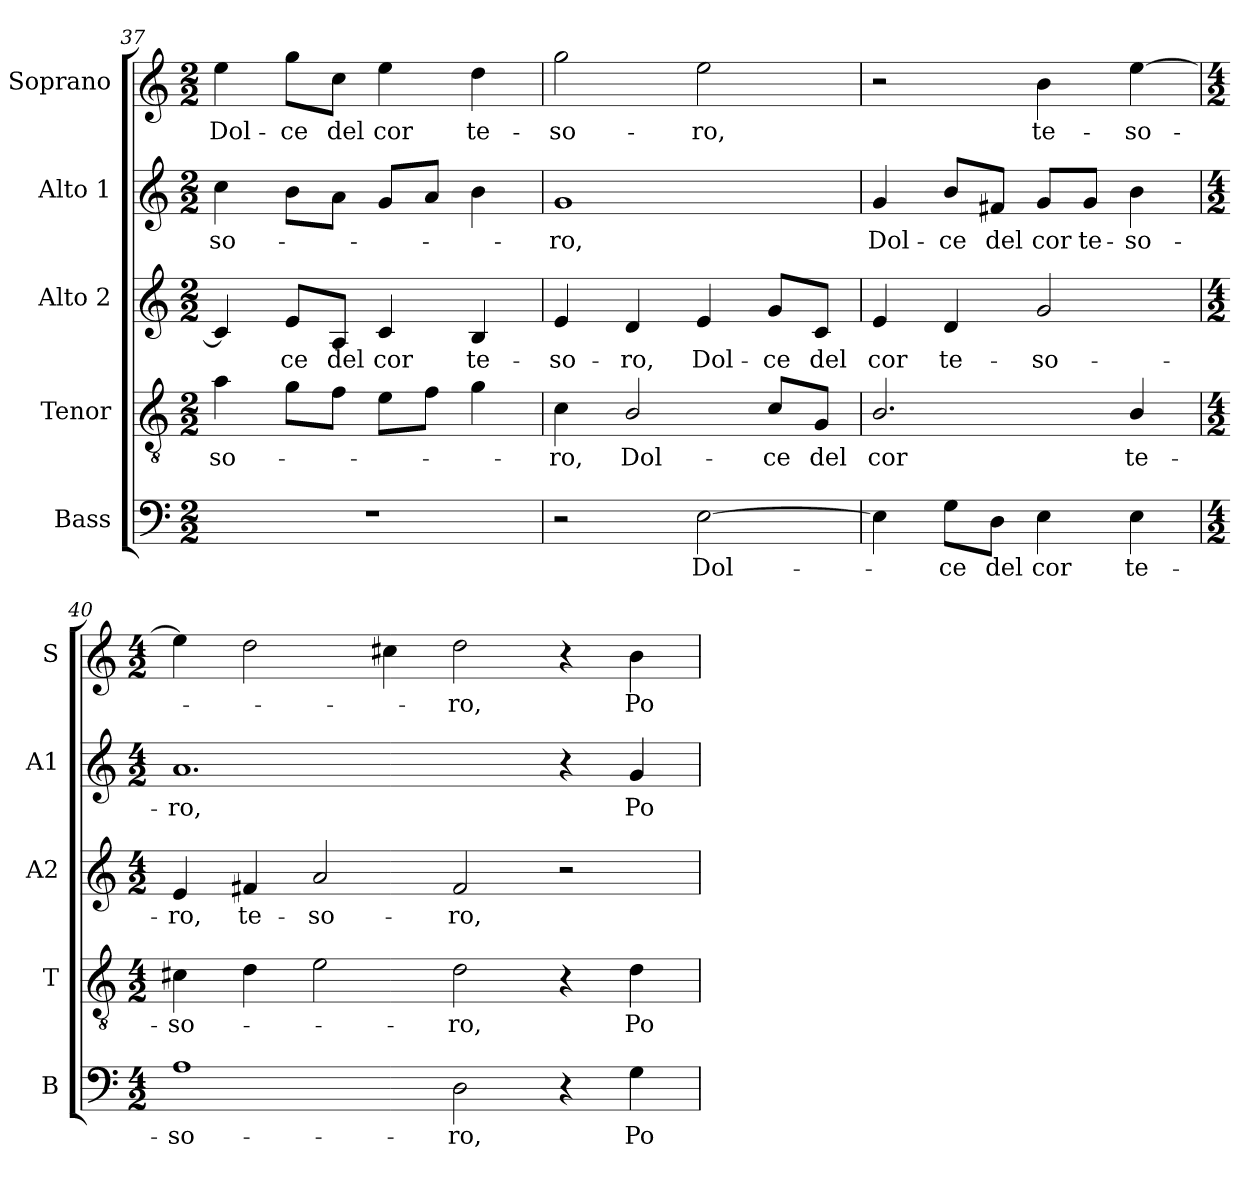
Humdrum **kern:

**kern	**text	**kern	**text	**kern	**text	**kern	**text	**kern	**text
*part5	*part5	*part4	*part4	*part3	*part3	*part2	*part2	*part1	*part1
*staff5	*staff5	*staff4	*staff4	*staff3	*staff3	*staff2	*staff2	*staff1	*staff1
*I"Bass	*	*I"Tenor	*	*I"Alto 2	*	*I"Alto 1	*	*I"Soprano	*
*I'B	*	*I'T	*	*I'A2	*	*I'A1	*	*I'S	*
!!LO:LB:g=z
*clefF4	*	*clefGv2	*	*clefG2	*	*clefG2	*	*clefG2	*
*	*	*ITrd7c12	*	*	*	*	*	*	*
*k[]	*	*k[]	*	*k[]	*	*k[]	*	*k[]	*
*C:	*	*C:	*	*C:	*	*C:	*	*C:	*
*M2/2	*	*M2/2	*	*M2/2	*	*M2/2	*	*M2/2	*
=37	=37	=37	=37	=37	=37	=37	=37	=37	=37
!	!	!	!LO:LY:b:color=#000000	!	!	!	!	!	!
!	!	!	!	!	!	!	!LO:LY:b:color=#000000	!	!
!	!	!	!	!	!	!	!	!	!LO:LY:b:color=#000000
1r	.	4Ai\	-so-	4ci/]	.	4cci\	-so-	4eei\	Dol-
!	!	!	!	!	!LO:LY:b:color=#000000	!	!	!	!
!	!	!	!	!	!	!	!	!	!LO:LY:b:color=#000000
.	.	8Gi\L	.	8ei/L	-ce	8bi\L	.	8ggi\L	-ce
!	!	!	!	!	!LO:LY:b:color=#000000	!	!	!	!
!	!	!	!	!	!	!	!	!	!LO:LY:b:color=#000000
.	.	8Fi\J	.	8Ai/J	del	8ai\J	.	8cci\J	del
!	!	!	!	!	!LO:LY:b:color=#000000	!	!	!	!
!	!	!	!	!	!	!	!	!	!LO:LY:b:color=#000000
.	.	8Ei\L	.	4ci/	cor	8gi/L	.	4eei\	cor
.	.	8Fi\J	.	.	.	8ai/J	.	.	.
!	!	!	!	!	!LO:LY:b:color=#000000	!	!	!	!
!	!	!	!	!	!	!	!	!	!LO:LY:b:color=#000000
.	.	4Gi\	.	4Bi/	te-	4bi\	.	4ddi\	te-
=38	=38	=38	=38	=38	=38	=38	=38	=38	=38
!	!	!	!LO:LY:b:color=#000000	!	!	!	!	!	!
!	!	!	!	!	!LO:LY:b:color=#000000	!	!	!	!
!	!	!	!	!	!	!	!LO:LY:b:color=#000000	!	!
!	!	!	!	!	!	!	!	!	!LO:LY:b:color=#000000
2r	.	4Ci\	-ro,	4ei/	-so-	1gi	-ro,	2ggi\	-so-
!	!	!	!LO:LY:b:color=#000000	!	!	!	!	!	!
!	!	!	!	!	!LO:LY:b:color=#000000	!	!	!	!
.	.	2BBi/	Dol-	4di/	-ro,	.	.	.	.
!	!LO:LY:b:color=#000000	!	!	!	!	!	!	!	!
!	!	!	!	!	!LO:LY:b:color=#000000	!	!	!	!
!	!	!	!	!	!	!	!	!	!LO:LY:b:color=#000000
[2Ei\	Dol-	.	.	4ei/	Dol-	.	.	2eei\	-ro,
!	!	!	!LO:LY:b:color=#000000	!	!	!	!	!	!
!	!	!	!	!	!LO:LY:b:color=#000000	!	!	!	!
.	.	8Ci/L	-ce	8gi/L	-ce	.	.	.	.
!	!	!	!LO:LY:b:color=#000000	!	!	!	!	!	!
!	!	!	!	!	!LO:LY:b:color=#000000	!	!	!	!
.	.	8GGi/J	del	8ci/J	del	.	.	.	.
=39	=39	=39	=39	=39	=39	=39	=39	=39	=39
!	!	!	!LO:LY:b:color=#000000	!	!	!	!	!	!
!	!	!	!	!	!LO:LY:b:color=#000000	!	!	!	!
!	!	!	!	!	!	!	!LO:LY:b:color=#000000	!	!
4Ei\]	.	2.BBi/	cor	4ei/	cor	4gi/	Dol-	2r	.
!	!LO:LY:b:color=#000000	!	!	!	!	!	!	!	!
!	!	!	!	!	!LO:LY:b:color=#000000	!	!	!	!
!	!	!	!	!	!	!	!LO:LY:b:color=#000000	!	!
8Gi\L	-ce	.	.	4di/	te-	8bi/L	-ce	.	.
!	!LO:LY:b:color=#000000	!	!	!	!	!	!	!	!
!	!	!	!	!	!	!	!LO:LY:b:color=#000000	!	!
8Di\J	del	.	.	.	.	8f#Xi/J	del	.	.
!	!LO:LY:b:color=#000000	!	!	!	!	!	!	!	!
!	!	!	!	!	!LO:LY:b:color=#000000	!	!	!	!
!	!	!	!	!	!	!	!LO:LY:b:color=#000000	!	!
!	!	!	!	!	!	!	!	!	!LO:LY:b:color=#000000
4Ei\	cor	.	.	2gi/	-so-	8gi/L	cor	4bi\	te-
!	!	!	!	!	!	!	!LO:LY:b:color=#000000	!	!
.	.	.	.	.	.	8gi/J	te-	.	.
!	!LO:LY:b:color=#000000	!	!	!	!	!	!	!	!
!	!	!	!LO:LY:b:color=#000000	!	!	!	!	!	!
!	!	!	!	!	!	!	!LO:LY:b:color=#000000	!	!
!	!	!	!	!	!	!	!	!	!LO:LY:b:color=#000000
4Ei\	te-	4BBi/	te-	.	.	4bi\	-so-	[4eei\	-so-
=40	=40	=40	=40	=40	=40	=40	=40	=40	=40
*M4/2	*	*M4/2	*	*M4/2	*	*M4/2	*	*M4/2	*
!	!LO:LY:b:color=#000000	!	!	!	!	!	!	!	!
!	!	!	!LO:LY:b:color=#000000	!	!	!	!	!	!
!	!	!	!	!	!LO:LY:b:color=#000000	!	!	!	!
!	!	!	!	!	!	!	!LO:LY:b:color=#000000	!	!
1Ai	-so-	4C#Xi\	-so-	4ei/	-ro,	1.ai	-ro,	4eei\]	.
!	!	!	!	!	!LO:LY:b:color=#000000	!	!	!	!
.	.	4Di\	.	4f#Xi/	te-	.	.	2ddi\	.
!	!	!	!	!	!LO:LY:b:color=#000000	!	!	!	!
.	.	2Ei\	.	2ai/	-so-	.	.	.	.
.	.	.	.	.	.	.	.	4cc#Xi\	.
!	!LO:LY:b:color=#000000	!	!	!	!	!	!	!	!
!	!	!	!LO:LY:b:color=#000000	!	!	!	!	!	!
!	!	!	!	!	!LO:LY:b:color=#000000	!	!	!	!
!	!	!	!	!	!	!	!	!	!LO:LY:b:color=#000000
2Di\	-ro,	2Di\	-ro,	2f#i/	-ro,	.	.	2ddi\	-ro,
4r	.	4r	.	2r	.	4r	.	4r	.
!	!LO:LY:b:color=#000000	!	!	!	!	!	!	!	!
!	!	!	!LO:LY:b:color=#000000	!	!	!	!	!	!
!	!	!	!	!	!	!	!LO:LY:b:color=#000000	!	!
!	!	!	!	!	!	!	!	!	!LO:LY:b:color=#000000
4Gi\	Po-	4Di\	Po-	.	.	4gi/	Po-	4bi\	Po-
=	=	=	=	=	=	=	=	=	=
*-	*-	*-	*-	*-	*-	*-	*-	*-	*-
